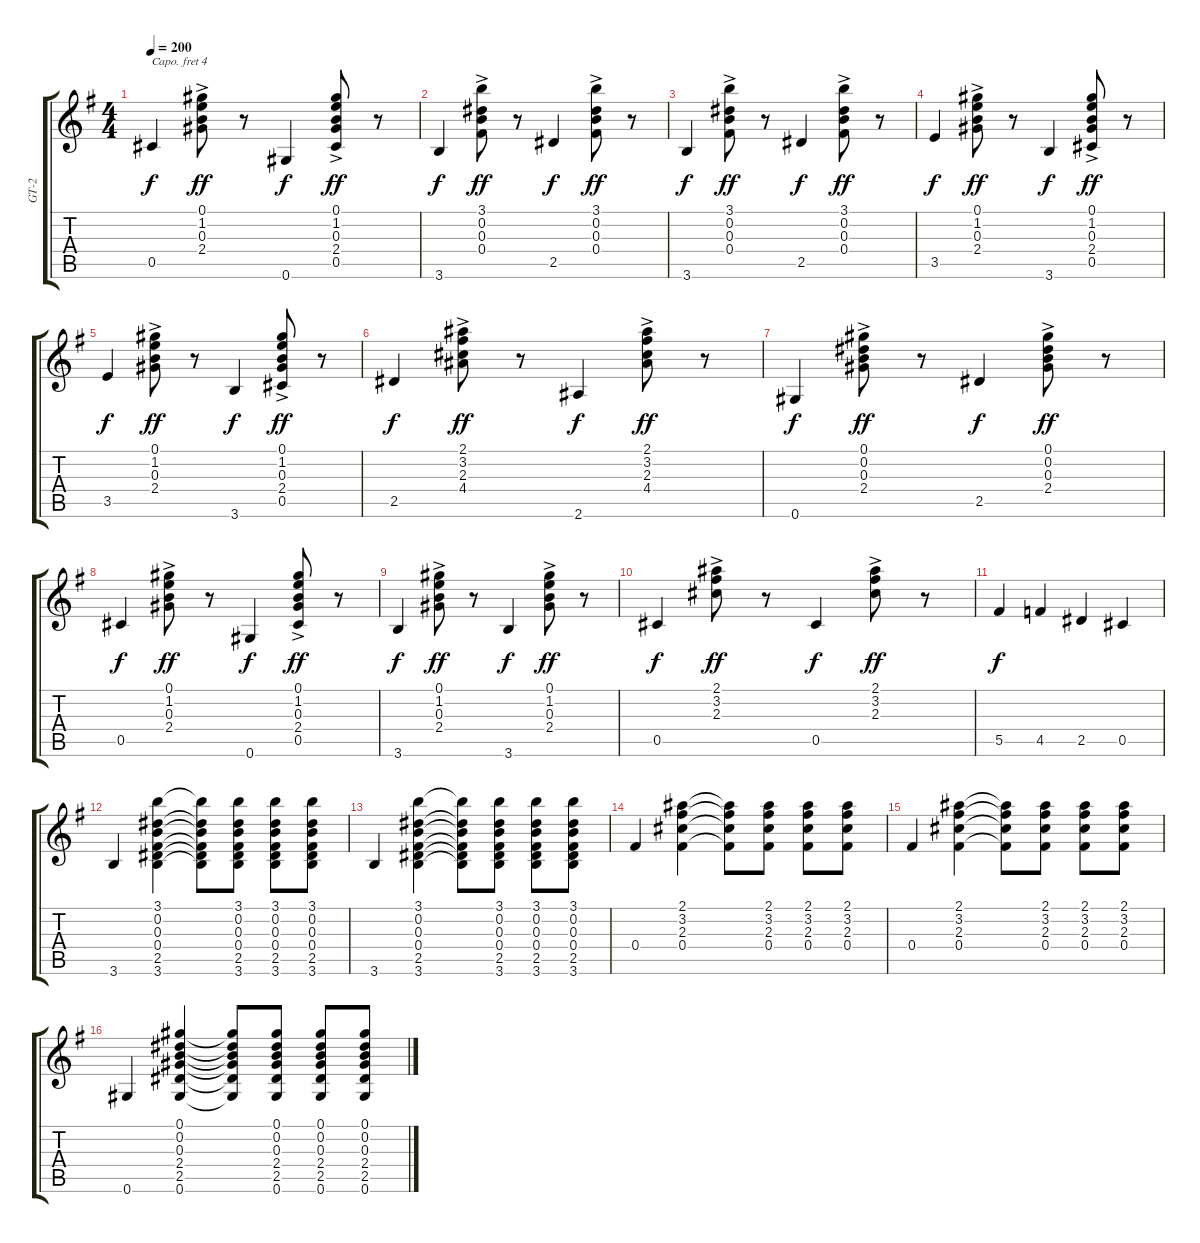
\track ("GT-2" "GT-2") {instrument acousticguitarsteel}
\staff {score tabs}
\capo 4
\tuning (E4 B3 G3 D3 A2 E2) {hide}
\ts (4 4)
\tempo 200
\clef g2
\ks g
0.5.4{dy f} (0.1 1.2 0.3 2.4{ac}).8{dy ff} r.8 0.6.4{dy f} (0.1 1.2 0.3 2.4{ac} 0.5).8{dy ff} r.8 |
3.6.4{dy f} (3.1 0.2 0.3 0.4{ac}).8{dy ff} r.8 2.5.4{dy f} (3.1 0.2 0.3 0.4{ac}).8{dy ff} r.8 |
3.6.4{dy f} (3.1 0.2 0.3 0.4{ac}).8{dy ff} r.8 2.5.4{dy f} (3.1 0.2 0.3 0.4{ac}).8{dy ff} r.8 |
3.5.4{dy f} (0.1 1.2 0.3 2.4{ac}).8{dy ff} r.8 3.6.4{dy f} (0.1 1.2 0.3 2.4{ac} 0.5).8{dy ff} r.8 |
3.5.4{dy f} (0.1 1.2 0.3 2.4{ac}).8{dy ff} r.8 3.6.4{dy f} (0.1 1.2 0.3 2.4{ac} 0.5).8{dy ff} r.8 |
2.5.4{dy f} (2.1 3.2 2.3 4.4{ac}).8{dy ff} r.8 2.6.4{dy f} (2.1 3.2 2.3 4.4{ac}).8{dy ff} r.8 |
0.6.4{dy f} (0.1{ac} 0.2 0.3 2.4).8{dy ff} r.8 2.5.4{dy f} (0.1{ac} 0.2 0.3 2.4).8{dy ff} r.8 |
0.5.4{dy f} (0.1{ac} 1.2 0.3 2.4).8{dy ff} r.8 0.6.4{dy f} (0.1{ac} 1.2 0.3 2.4 0.5).8{dy ff} r.8 |
3.6.4{dy f} (0.1{ac} 1.2 0.3 2.4).8{dy ff} r.8 3.6.4{dy f} (0.1{ac} 1.2 0.3 2.4).8{dy ff} r.8 |
0.5.4{dy f} (2.1{ac} 3.2 2.3).8{dy ff} r.8 0.5.4{dy f} (2.1{ac} 3.2 2.3).8{dy ff} r.8 |
5.5.4{dy f} 4.5.4 2.5.4 0.5.4 |
3.6.4 (3.1 0.2 0.3 0.4 2.5 3.6).4 (3.1{t} 0.2{t} 0.3{t} 0.4{t} 2.5{t} 3.6{t}).8 (3.1 0.2 0.3 0.4 2.5 3.6).8 (3.1 0.2 0.3 0.4 2.5 3.6).8 (3.1 0.2 0.3 0.4 2.5 3.6).8 |
3.6.4 (3.1 0.2 0.3 0.4 2.5 3.6).4 (3.1{t} 0.2{t} 0.3{t} 0.4{t} 2.5{t} 3.6{t}).8 (3.1 0.2 0.3 0.4 2.5 3.6).8 (3.1 0.2 0.3 0.4 2.5 3.6).8 (3.1 0.2 0.3 0.4 2.5 3.6).8 |
0.4.4 (2.1 3.2 2.3 0.4).4 (2.1{t} 3.2{t} 2.3{t} 0.4{t}).8 (2.1 3.2 2.3 0.4).8 (2.1 3.2 2.3 0.4).8 (2.1 3.2 2.3 0.4).8 |
0.4.4 (2.1 3.2 2.3 0.4).4 (2.1{t} 3.2{t} 2.3{t} 0.4{t}).8 (2.1 3.2 2.3 0.4).8 (2.1 3.2 2.3 0.4).8 (2.1 3.2 2.3 0.4).8 |
0.6.4 (0.1 0.2 0.3 2.4 2.5 0.6).4 (0.1{t} 0.2{t} 0.3{t} 2.4{t} 2.5{t} 0.6{t}).8 (0.1 0.2 0.3 2.4 2.5 0.6).8 (0.1 0.2 0.3 2.4 2.5 0.6).8 (0.1 0.2 0.3 2.4 2.5 0.6).8
